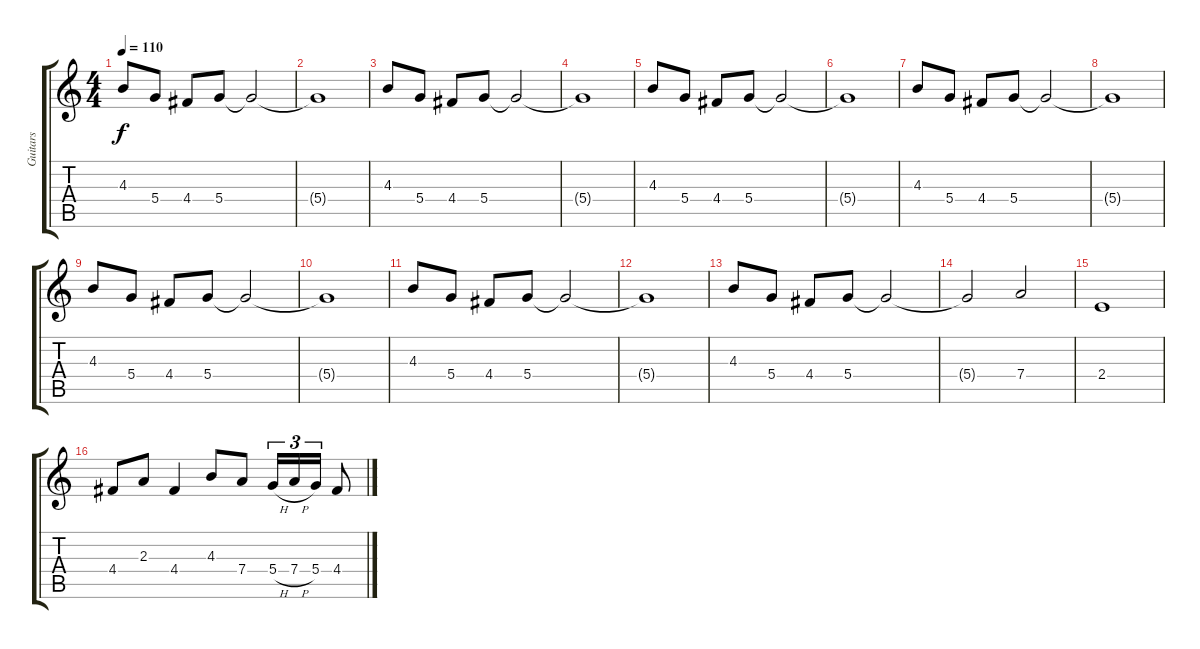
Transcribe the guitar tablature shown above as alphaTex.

\track ("Guitars" "Guitars") {instrument overdrivenguitar}
\staff {score tabs}
\tuning (E4 B3 G3 D3 A2 E2) {hide}
\ts (4 4)
\tempo 110
\clef g2
\ks c
4.3.8{dy f} 5.4.8 4.4.8 5.4.8 5.4{t}.2 |
5.4{t}.1 |
4.3.8 5.4.8 4.4.8 5.4.8 5.4{t}.2 |
5.4{t}.1 |
4.3.8 5.4.8 4.4.8 5.4.8 5.4{t}.2 |
5.4{t}.1 |
4.3.8 5.4.8 4.4.8 5.4.8 5.4{t}.2 |
5.4{t}.1 |
4.3.8 5.4.8 4.4.8 5.4.8 5.4{t}.2 |
5.4{t}.1 |
4.3.8 5.4.8 4.4.8 5.4.8 5.4{t}.2 |
5.4{t}.1 |
4.3.8 5.4.8 4.4.8 5.4.8 5.4{t}.2 |
5.4{t}.2 7.4.2 |
2.4.1 |
4.4.8 2.3.8 4.4.4 4.3.8 7.4.8 5.4{h}.16{tu (3 2)} 7.4{h}.16{tu (3 2)} 5.4.16{tu (3 2)} 4.4.8
